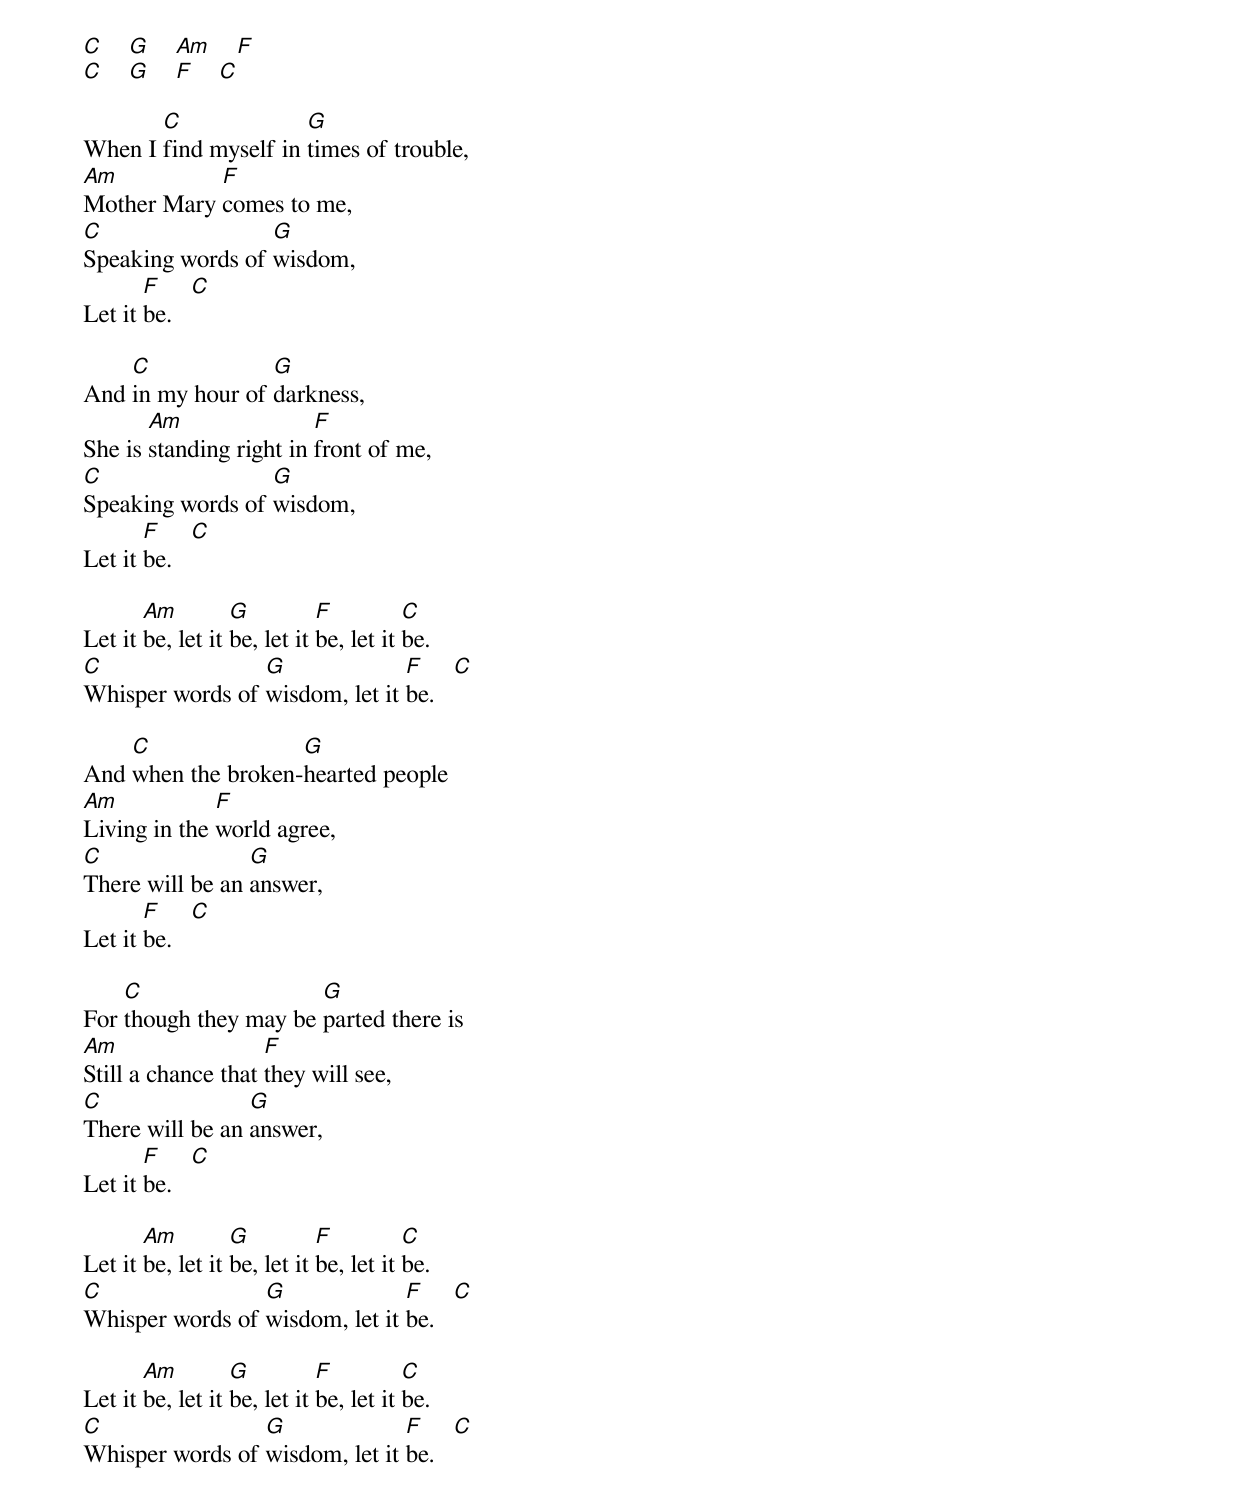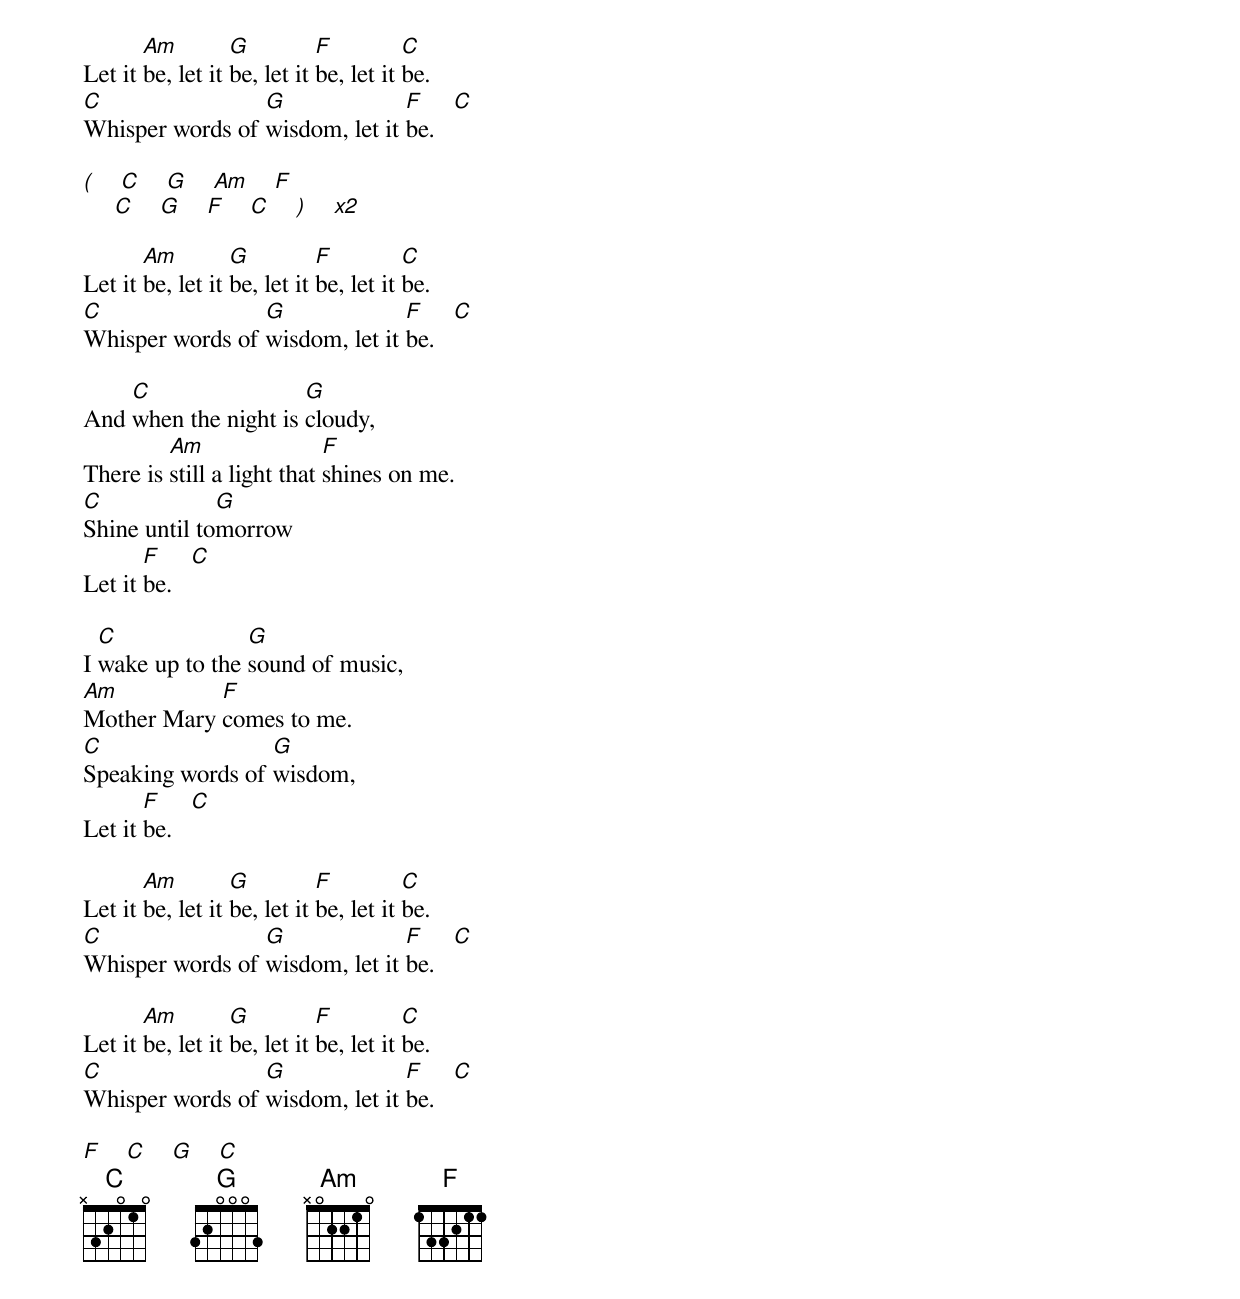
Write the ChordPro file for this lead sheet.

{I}
[C]    [G]    [Am]    [F]
[C]    [G]    [F]    [C]

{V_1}
When I [C]find myself in [G]times of trouble,
[Am]Mother Mary [F]comes to me,
[C]Speaking words of [G]wisdom,
Let it [F]be.   [C]

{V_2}
And [C]in my hour of [G]darkness,
She is [Am]standing right in [F]front of me,
[C]Speaking words of [G]wisdom,
Let it [F]be.   [C]

{C}
Let it [Am]be, let it [G]be, let it [F]be, let it [C]be.
[C]Whisper words of [G]wisdom, let it [F]be.   [C]

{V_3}
And [C]when the broken-[G]hearted people
[Am]Living in the [F]world agree,
[C]There will be an [G]answer,
Let it [F]be.   [C]

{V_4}
For [C]though they may be [G]parted there is
[Am]Still a chance that [F]they will see,
[C]There will be an [G]answer,
Let it [F]be.   [C]

{C}
Let it [Am]be, let it [G]be, let it [F]be, let it [C]be.
[C]Whisper words of [G]wisdom, let it [F]be.   [C]

{C}
Let it [Am]be, let it [G]be, let it [F]be, let it [C]be.
[C]Whisper words of [G]wisdom, let it [F]be.   [C]

{C}
Let it [Am]be, let it [G]be, let it [F]be, let it [C]be.
[C]Whisper words of [G]wisdom, let it [F]be.   [C]

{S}
[(]    [C]    [G]    [Am]    [F]
     [C]    [G]    [F]    [C]    [)]    [x2]

{C}
Let it [Am]be, let it [G]be, let it [F]be, let it [C]be.
[C]Whisper words of [G]wisdom, let it [F]be.   [C]

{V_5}
And [C]when the night is [G]cloudy,
There is [Am]still a light that [F]shines on me.
[C]Shine until to[G]morrow
Let it [F]be.   [C]

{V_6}
I [C]wake up to the [G]sound of music,
[Am]Mother Mary [F]comes to me.
[C]Speaking words of [G]wisdom,
Let it [F]be.   [C]

{C}
Let it [Am]be, let it [G]be, let it [F]be, let it [C]be.
[C]Whisper words of [G]wisdom, let it [F]be.   [C]

{C}
Let it [Am]be, let it [G]be, let it [F]be, let it [C]be.
[C]Whisper words of [G]wisdom, let it [F]be.   [C]

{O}
[F]    [C]    [G]    [C]
